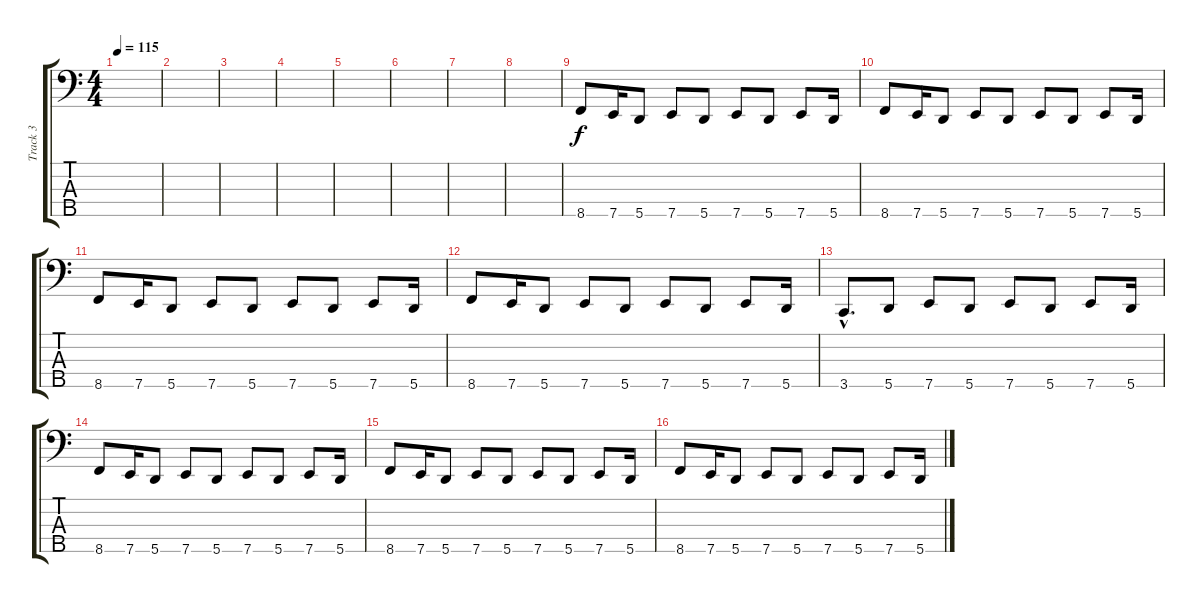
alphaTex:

\track ("Track 3" "Track 3") {instrument electricbassfinger}
\staff {score tabs}
\tuning (G2 D2 A1 E1 A0) {hide}
\ts (4 4)
\tempo 115
\clef f4
\ks c
|
|
|
|
|
|
|
|
8.5.8 7.5.16 5.5.8 7.5.8 5.5.8 7.5.8 5.5.8 7.5.8 5.5.16 |
8.5.8 7.5.16 5.5.8 7.5.8 5.5.8 7.5.8 5.5.8 7.5.8 5.5.16 |
8.5.8 7.5.16 5.5.8 7.5.8 5.5.8 7.5.8 5.5.8 7.5.8 5.5.16 |
8.5.8 7.5.16 5.5.8 7.5.8 5.5.8 7.5.8 5.5.8 7.5.8 5.5.16 |
3.5{hac}.8{d} 5.5.8 7.5.8 5.5.8 7.5.8 5.5.8 7.5.8 5.5.16 |
8.5.8 7.5.16 5.5.8 7.5.8 5.5.8 7.5.8 5.5.8 7.5.8 5.5.16 |
8.5.8 7.5.16 5.5.8 7.5.8 5.5.8 7.5.8 5.5.8 7.5.8 5.5.16 |
8.5.8 7.5.16 5.5.8 7.5.8 5.5.8 7.5.8 5.5.8 7.5.8 5.5.16
